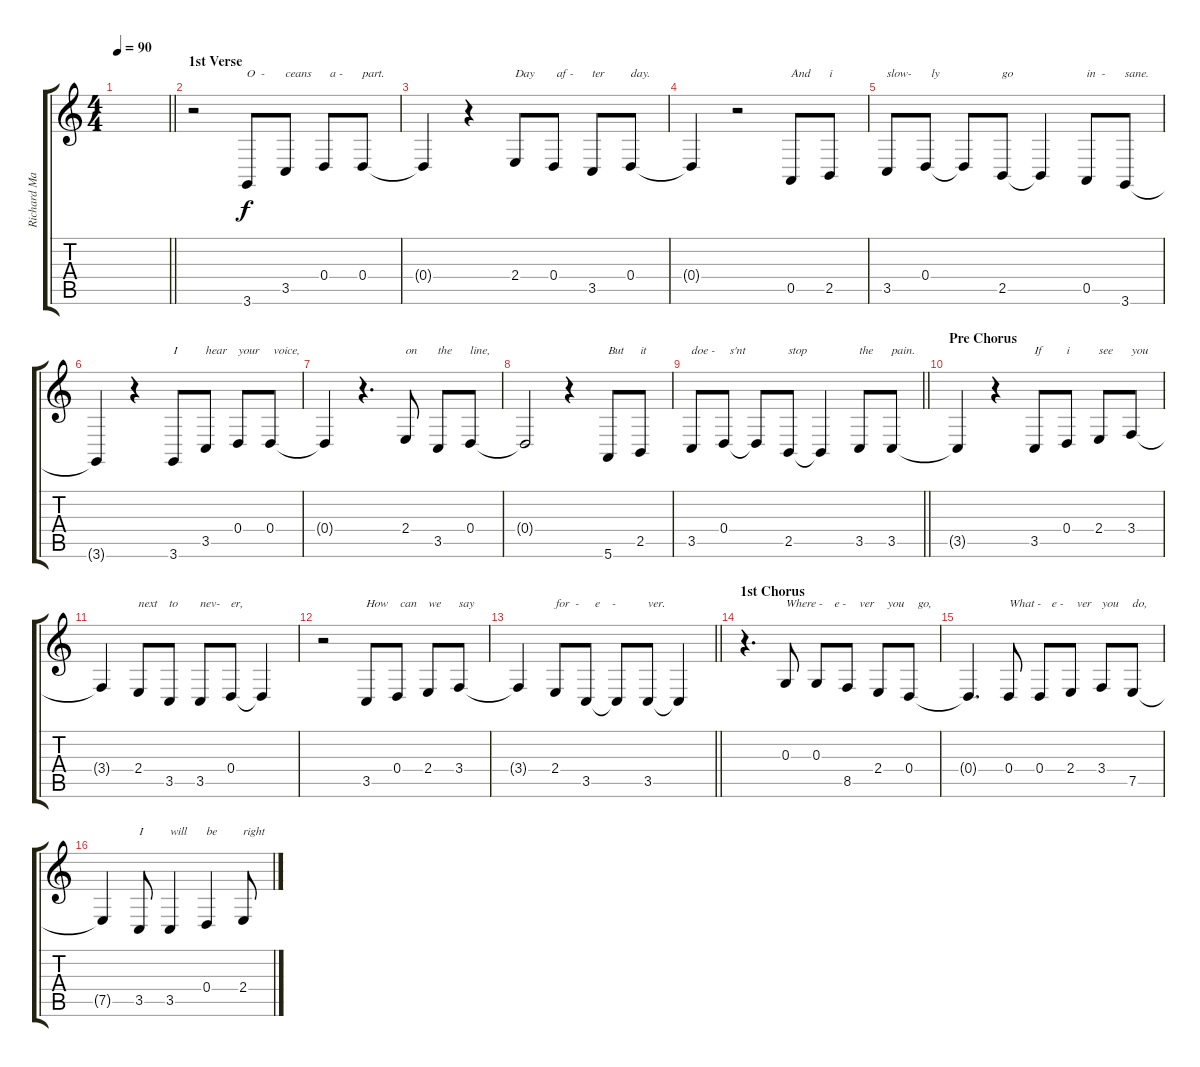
\track ("Richard Marx (Vocals)" "Richard Ma") {instrument lead8bassandlead}
\staff {score tabs}
\tuning (E4 B3 G3 D3 A2 E2) {hide}
\ts (4 4)
\tempo 90
\clef g2
\barLineRight lightlight
\ks c
|
\section ("" "1st Verse")
r.2 3.6.8{txt "O  -"} 3.5.8{txt "ceans"} 0.4.8{txt "  a -"} 0.4.8{txt "part."} |
0.4{t}.4 r.4 2.4.8{txt "Day"} 0.4.8{txt " af -"} 3.5.8{txt "ter"} 0.4.8{txt "day."} |
0.4{t}.4 r.2 0.5.8{txt "And"} 2.5.8{txt "i"} |
3.5.8{txt "slow-"} 0.4.8{txt "  ly"} 0.4{t}.8 2.5.8{txt "go"} 2.5{t}.4 0.5.8{txt "in  -"} 3.6.8{txt "sane."} |
3.6{t}.4 r.4 3.6.8{txt "I"} 3.5.8{txt "hear"} 0.4.8{txt "your"} 0.4.8{txt " voice,"} |
0.4{t}.4 r.4{d} 2.4.8{txt "on"} 3.5.8{txt "the"} 0.4.8{txt "line,"} |
0.4{t}.2 r.4 5.6.8{txt "But"} 2.5.8{txt "it"} |
\barLineRight lightlight
3.5.8{txt "doe -"} 0.4.8{txt "  s'nt"} 0.4{t}.8 2.5.8{txt "stop"} 2.5{t}.4 3.5.8{txt "the"} 3.5.8{txt "pain."} |
\section ("" "Pre Chorus")
3.5{t}.4 r.4 3.5.8{txt "If"} 0.4.8{txt "i"} 2.4.8{txt "see"} 3.4.8{txt "you"} |
3.4{t}.4 2.4.8{txt "next"} 3.5.8{txt "to"} 3.5.8{txt "nev-"} 0.4.8{txt "er,"} 0.4{t}.4 |
r.2 3.5.8{txt "How"} 0.4.8{txt " can"} 2.4.8{txt "we"} 3.4.8{txt "say"} |
\barLineRight lightlight
3.4{t}.4 2.4.8{txt "for  -"} 3.5.8{txt "   e    -"} 3.5{t}.8 3.5.8{txt "ver."} 3.5{t}.4 |
\section ("" "1st Chorus")
r.4{d} 0.3.8{txt "Where -"} 0.3.8{txt "      e -"} 8.5.8{txt "    ver"} 2.4.8{txt "   you"} 0.4.8{txt "   go,"} |
0.4{t}.4{d} 0.4.8{txt "What -"} 0.4.8{txt "    e -"} 2.4.8{txt "  ver"} 3.4.8{txt "you"} 7.5.8{txt "do,"} |
7.5{t}.4 3.5.8{txt "I"} 3.5.4{txt "will"} 0.4.4{txt "be"} 2.4.8{txt "right"}
